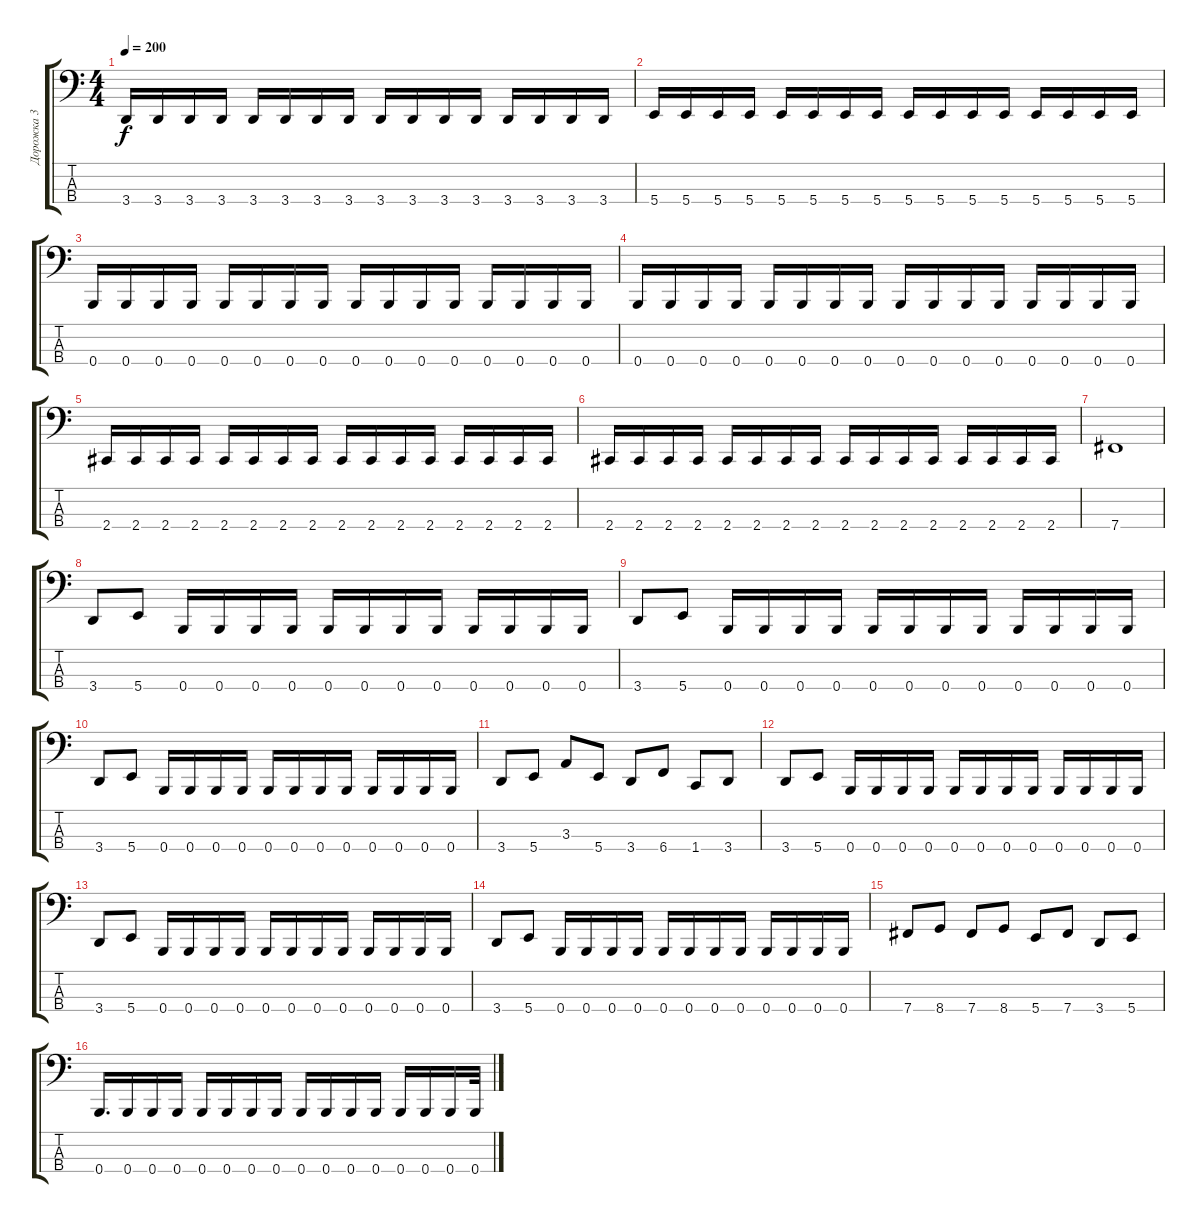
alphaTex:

\track ("Дорожка 3" "Дорожка 3") {instrument electricbasspick}
\staff {score tabs}
\tuning (E2 B1 Gb1 B0) {hide}
\ts (4 4)
\tempo 200
\clef f4
\ks c
3.4.16{dy f} 3.4.16 3.4.16 3.4.16 3.4.16 3.4.16 3.4.16 3.4.16 3.4.16 3.4.16 3.4.16 3.4.16 3.4.16 3.4.16 3.4.16 3.4.16 |
5.4.16 5.4.16 5.4.16 5.4.16 5.4.16 5.4.16 5.4.16 5.4.16 5.4.16 5.4.16 5.4.16 5.4.16 5.4.16 5.4.16 5.4.16 5.4.16 |
0.4.16 0.4.16 0.4.16 0.4.16 0.4.16 0.4.16 0.4.16 0.4.16 0.4.16 0.4.16 0.4.16 0.4.16 0.4.16 0.4.16 0.4.16 0.4.16 |
0.4.16 0.4.16 0.4.16 0.4.16 0.4.16 0.4.16 0.4.16 0.4.16 0.4.16 0.4.16 0.4.16 0.4.16 0.4.16 0.4.16 0.4.16 0.4.16 |
2.4.16 2.4.16 2.4.16 2.4.16 2.4.16 2.4.16 2.4.16 2.4.16 2.4.16 2.4.16 2.4.16 2.4.16 2.4.16 2.4.16 2.4.16 2.4.16 |
2.4.16 2.4.16 2.4.16 2.4.16 2.4.16 2.4.16 2.4.16 2.4.16 2.4.16 2.4.16 2.4.16 2.4.16 2.4.16 2.4.16 2.4.16 2.4.16 |
7.4.1 |
3.4.8 5.4.8 0.4.16 0.4.16 0.4.16 0.4.16 0.4.16 0.4.16 0.4.16 0.4.16 0.4.16 0.4.16 0.4.16 0.4.16 |
3.4.8 5.4.8 0.4.16 0.4.16 0.4.16 0.4.16 0.4.16 0.4.16 0.4.16 0.4.16 0.4.16 0.4.16 0.4.16 0.4.16 |
3.4.8 5.4.8 0.4.16 0.4.16 0.4.16 0.4.16 0.4.16 0.4.16 0.4.16 0.4.16 0.4.16 0.4.16 0.4.16 0.4.16 |
3.4.8 5.4.8 3.3.8 5.4.8 3.4.8 6.4.8 1.4.8 3.4.8 |
3.4.8 5.4.8 0.4.16 0.4.16 0.4.16 0.4.16 0.4.16 0.4.16 0.4.16 0.4.16 0.4.16 0.4.16 0.4.16 0.4.16 |
3.4.8 5.4.8 0.4.16 0.4.16 0.4.16 0.4.16 0.4.16 0.4.16 0.4.16 0.4.16 0.4.16 0.4.16 0.4.16 0.4.16 |
3.4.8 5.4.8 0.4.16 0.4.16 0.4.16 0.4.16 0.4.16 0.4.16 0.4.16 0.4.16 0.4.16 0.4.16 0.4.16 0.4.16 |
7.4.8 8.4.8 7.4.8 8.4.8 5.4.8 7.4.8 3.4.8 5.4.8 |
0.4.16{d} 0.4.16 0.4.16 0.4.16 0.4.16 0.4.16 0.4.16 0.4.16 0.4.16 0.4.16 0.4.16 0.4.16 0.4.16 0.4.16 0.4.16 0.4.32
